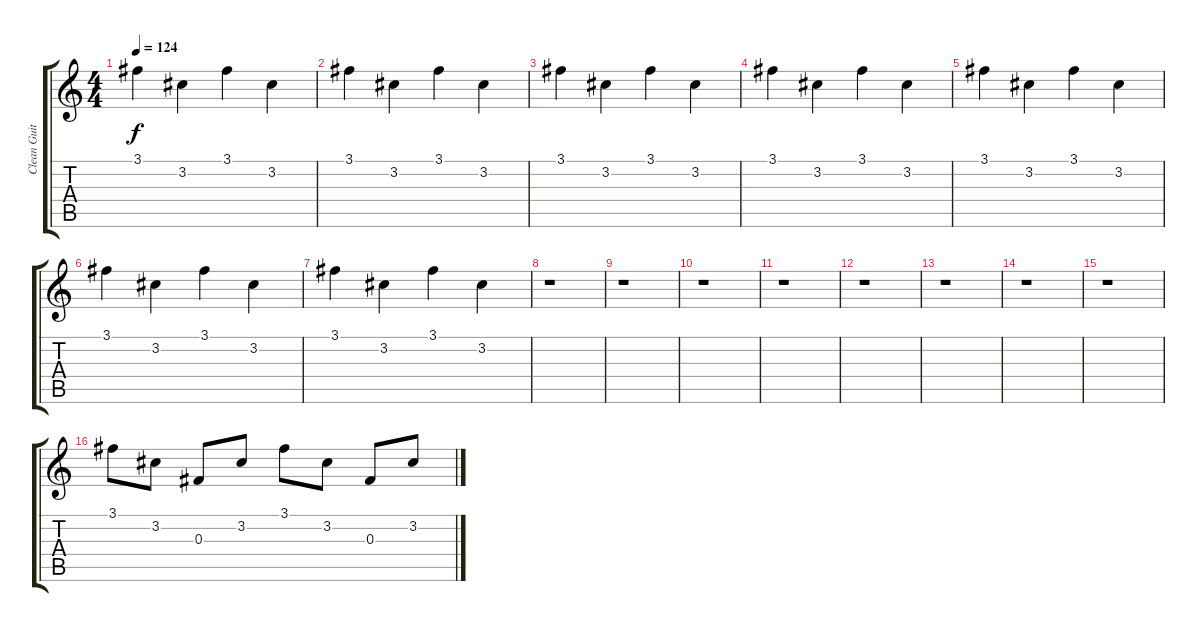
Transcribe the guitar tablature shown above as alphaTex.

\track ("Clean Guitar" "Clean Guit") {instrument electricguitarclean}
\staff {score tabs}
\tuning (Eb4 Bb3 Gb3 Db3 Ab2 Eb2) {hide}
\ts (4 4)
\tempo 124
\clef g2
\ks c
3.1.4{dy f} 3.2.4 3.1.4 3.2.4 |
3.1.4 3.2.4 3.1.4 3.2.4 |
3.1.4 3.2.4 3.1.4 3.2.4 |
3.1.4 3.2.4 3.1.4 3.2.4 |
3.1.4 3.2.4 3.1.4 3.2.4 |
3.1.4 3.2.4 3.1.4 3.2.4 |
3.1.4 3.2.4 3.1.4 3.2.4 |
r.1 |
r.1 |
r.1 |
r.1 |
r.1 |
r.1 |
r.1 |
r.1 |
3.1.8 3.2.8 0.3.8 3.2.8 3.1.8 3.2.8 0.3.8 3.2.8
